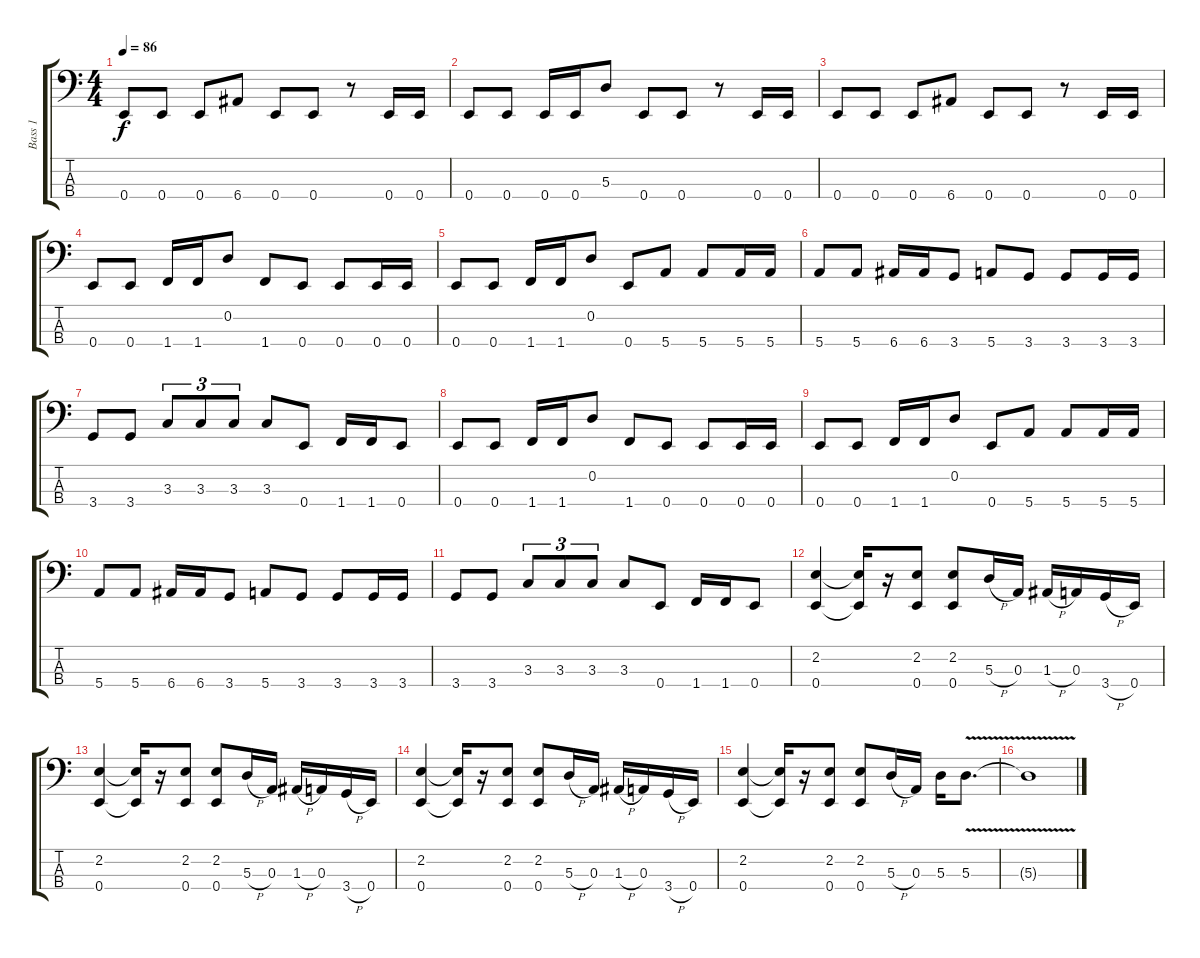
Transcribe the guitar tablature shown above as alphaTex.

\track ("Bass 1" "Bass 1") {instrument electricbasspick}
\staff {score tabs}
\tuning (G2 D2 A1 E1) {hide}
\ts (4 4)
\tempo 86
\clef f4
\ks c
0.4.8{dy f} 0.4.8 0.4.8 6.4.8 0.4.8 0.4.8 r.8 0.4.16 0.4.16 |
0.4.8 0.4.8 0.4.16 0.4.16 5.3.8 0.4.8 0.4.8 r.8 0.4.16 0.4.16 |
0.4.8 0.4.8 0.4.8 6.4.8 0.4.8 0.4.8 r.8 0.4.16 0.4.16 |
0.4.8 0.4.8 1.4.16 1.4.16 0.2.8 1.4.8 0.4.8 0.4.8 0.4.16 0.4.16 |
0.4.8 0.4.8 1.4.16 1.4.16 0.2.8 0.4.8 5.4.8 5.4.8 5.4.16 5.4.16 |
5.4.8 5.4.8 6.4.16 6.4.16 3.4.8 5.4.8 3.4.8 3.4.8 3.4.16 3.4.16 |
3.4.8 3.4.8 3.3.8{tu (3 2)} 3.3.8{tu (3 2)} 3.3.8{tu (3 2)} 3.3.8 0.4.8 1.4.16 1.4.16 0.4.8 |
0.4.8 0.4.8 1.4.16 1.4.16 0.2.8 1.4.8 0.4.8 0.4.8 0.4.16 0.4.16 |
0.4.8 0.4.8 1.4.16 1.4.16 0.2.8 0.4.8 5.4.8 5.4.8 5.4.16 5.4.16 |
5.4.8 5.4.8 6.4.16 6.4.16 3.4.8 5.4.8 3.4.8 3.4.8 3.4.16 3.4.16 |
3.4.8 3.4.8 3.3.8{tu (3 2)} 3.3.8{tu (3 2)} 3.3.8{tu (3 2)} 3.3.8 0.4.8 1.4.16 1.4.16 0.4.8 |
(2.2 0.4).4 (2.2{t} 0.4{t}).16 r.16 (2.2 0.4).8 (2.2 0.4).8 5.3{h}.16 0.3.16 1.3{h}.16 0.3.16 3.4{h}.16 0.4.16 |
(2.2 0.4).4 (2.2{t} 0.4{t}).16 r.16 (2.2 0.4).8 (2.2 0.4).8 5.3{h}.16 0.3.16 1.3{h}.16 0.3.16 3.4{h}.16 0.4.16 |
(2.2 0.4).4 (2.2{t} 0.4{t}).16 r.16 (2.2 0.4).8 (2.2 0.4).8 5.3{h}.16 0.3.16 1.3{h}.16 0.3.16 3.4{h}.16 0.4.16 |
(2.2 0.4).4 (2.2{t} 0.4{t}).16 r.16 (2.2 0.4).8 (2.2 0.4).8 5.3{h}.16 0.3.16 5.3.16 5.3{v}.8{d} |
5.3{t}.1
